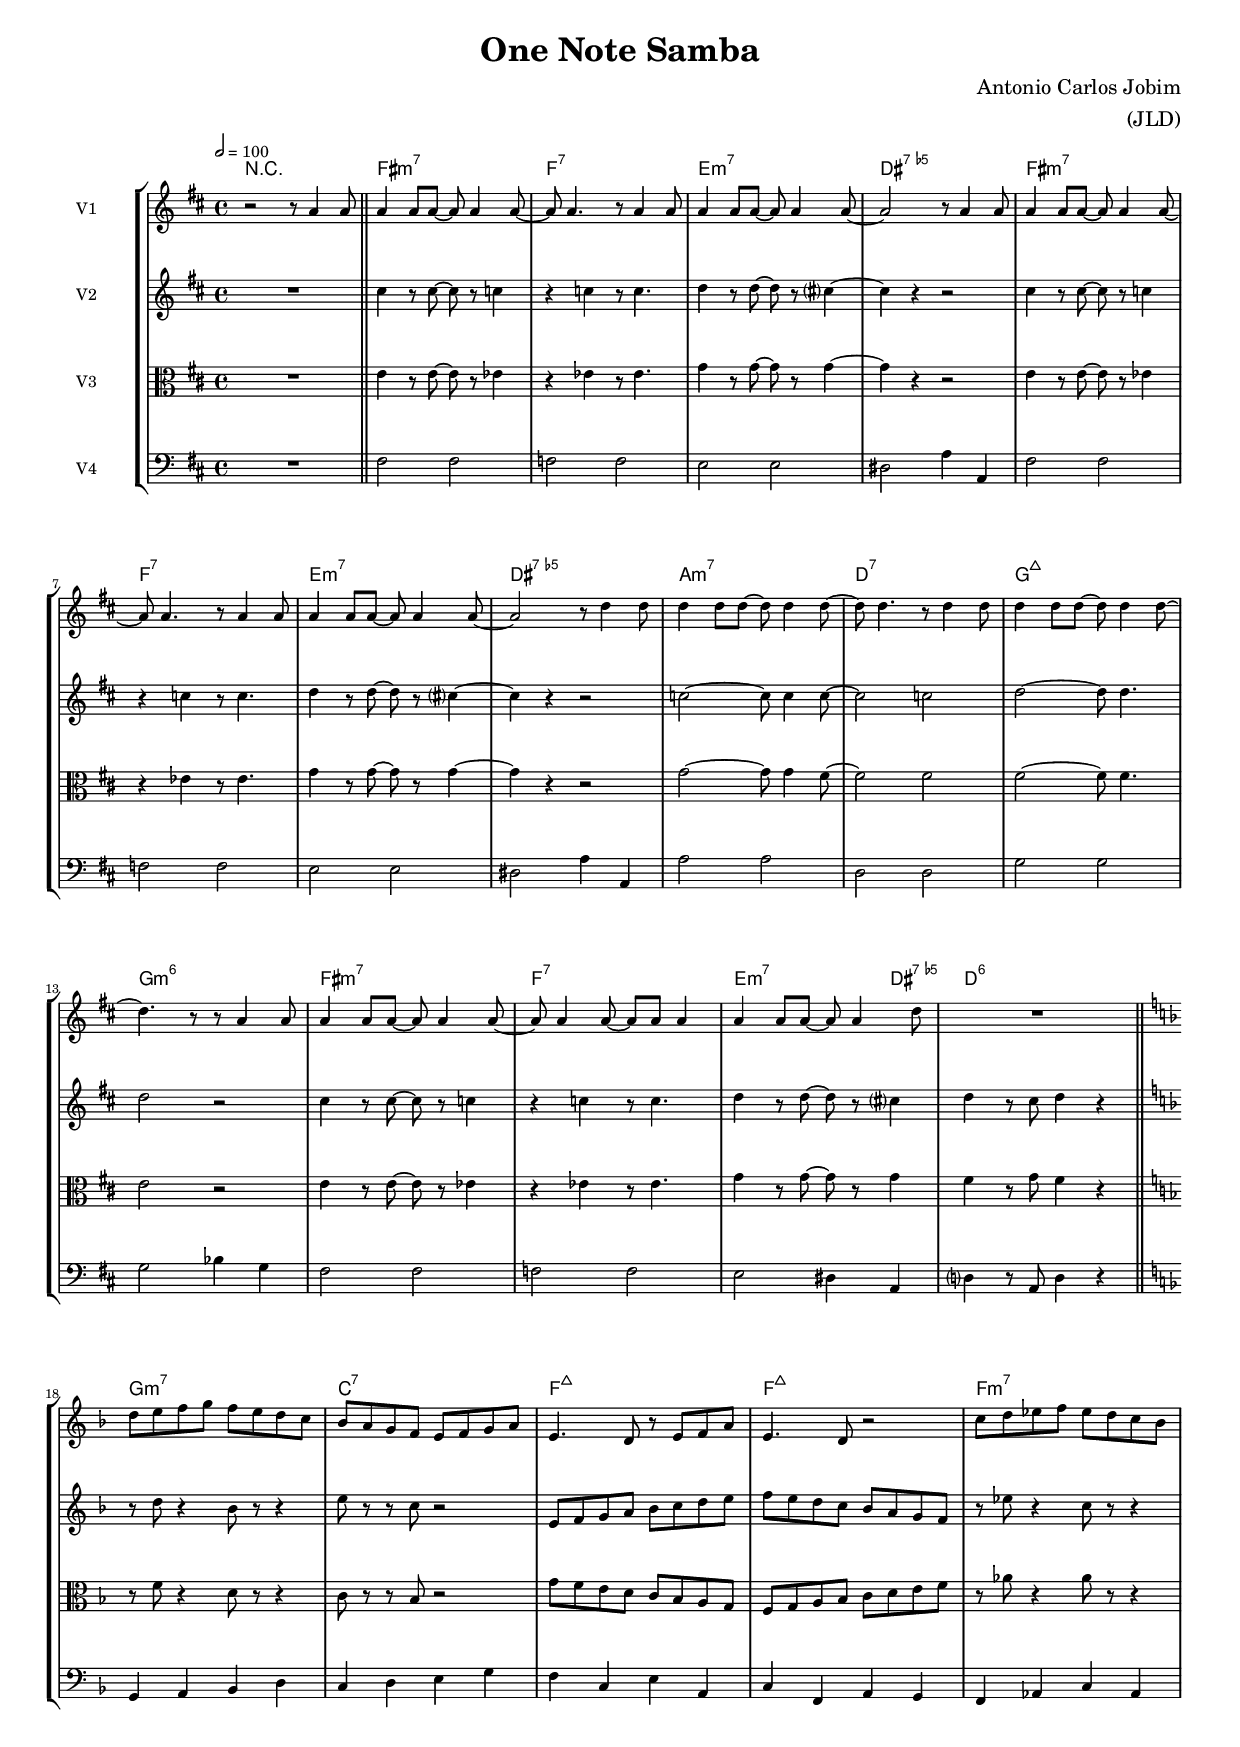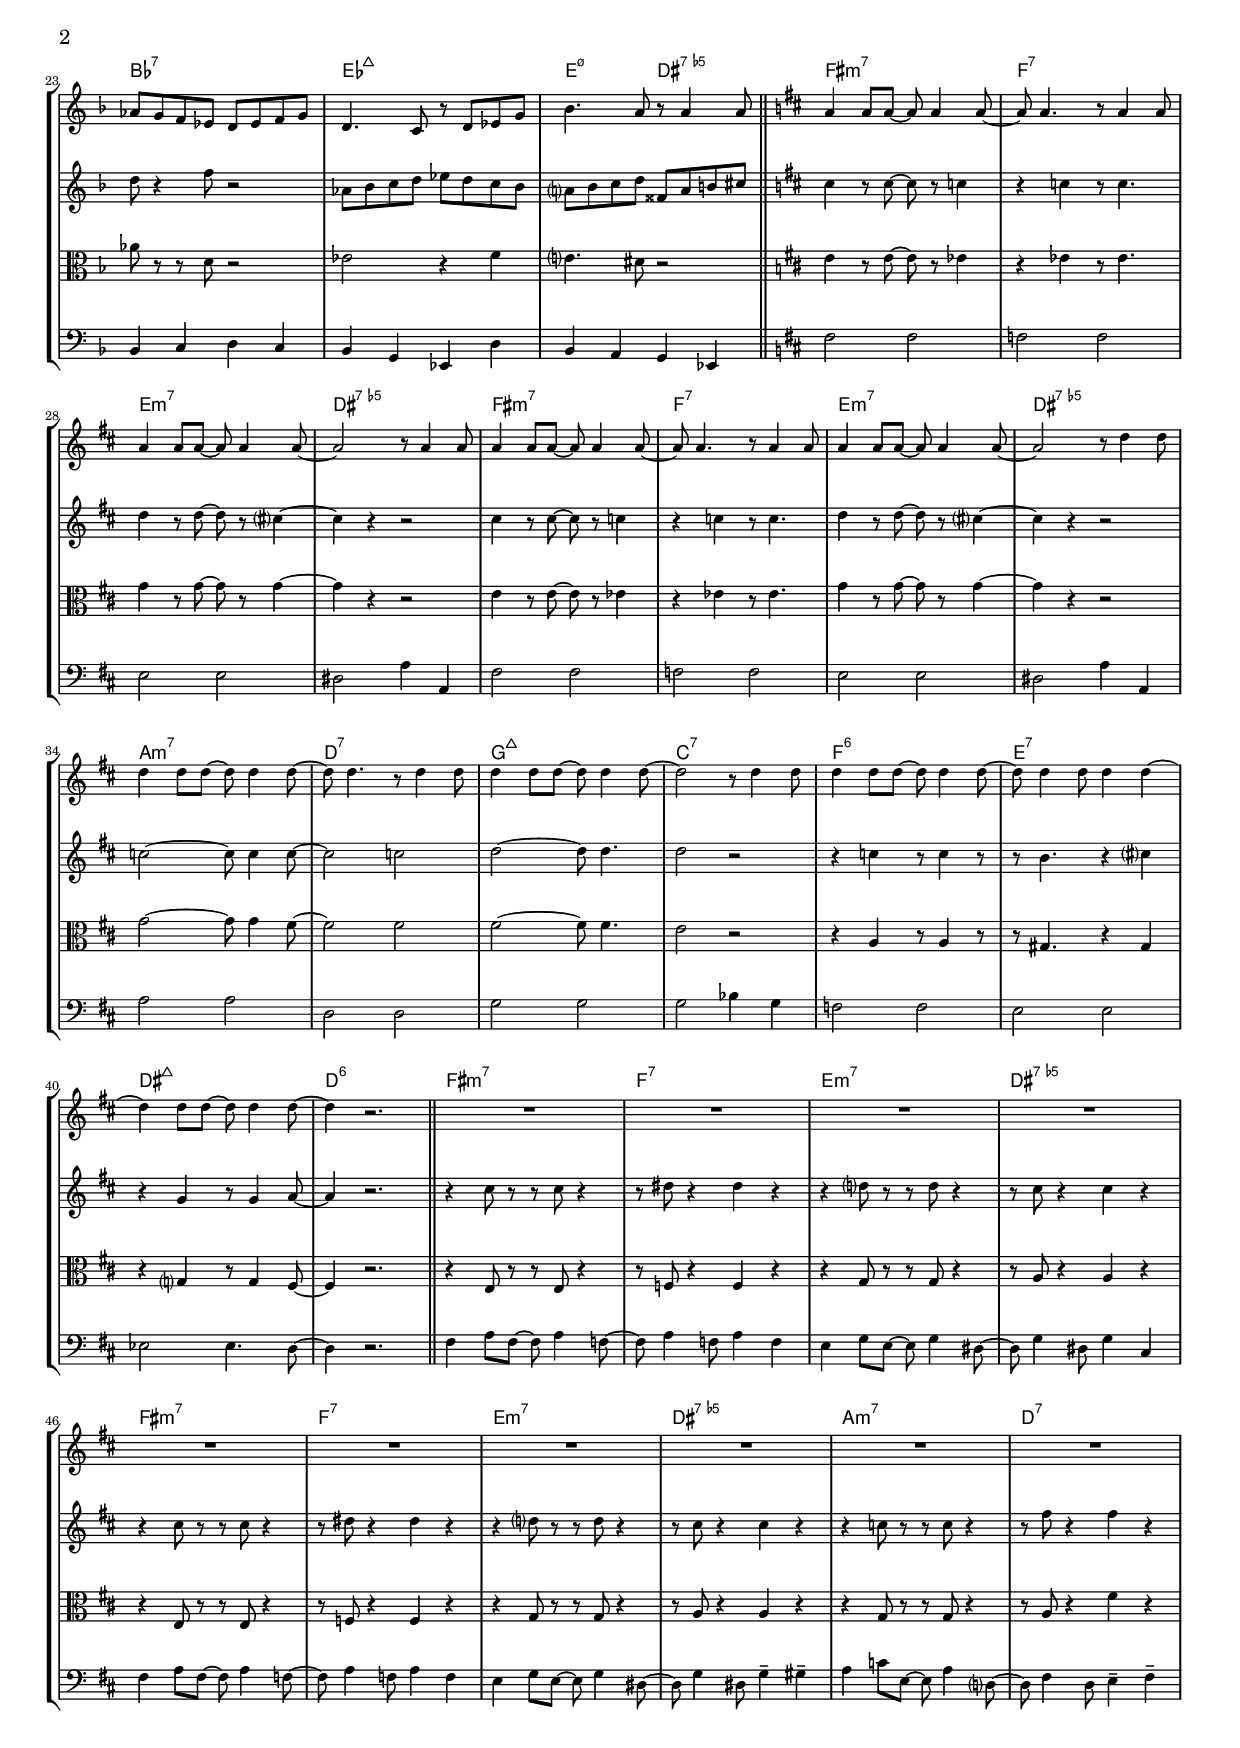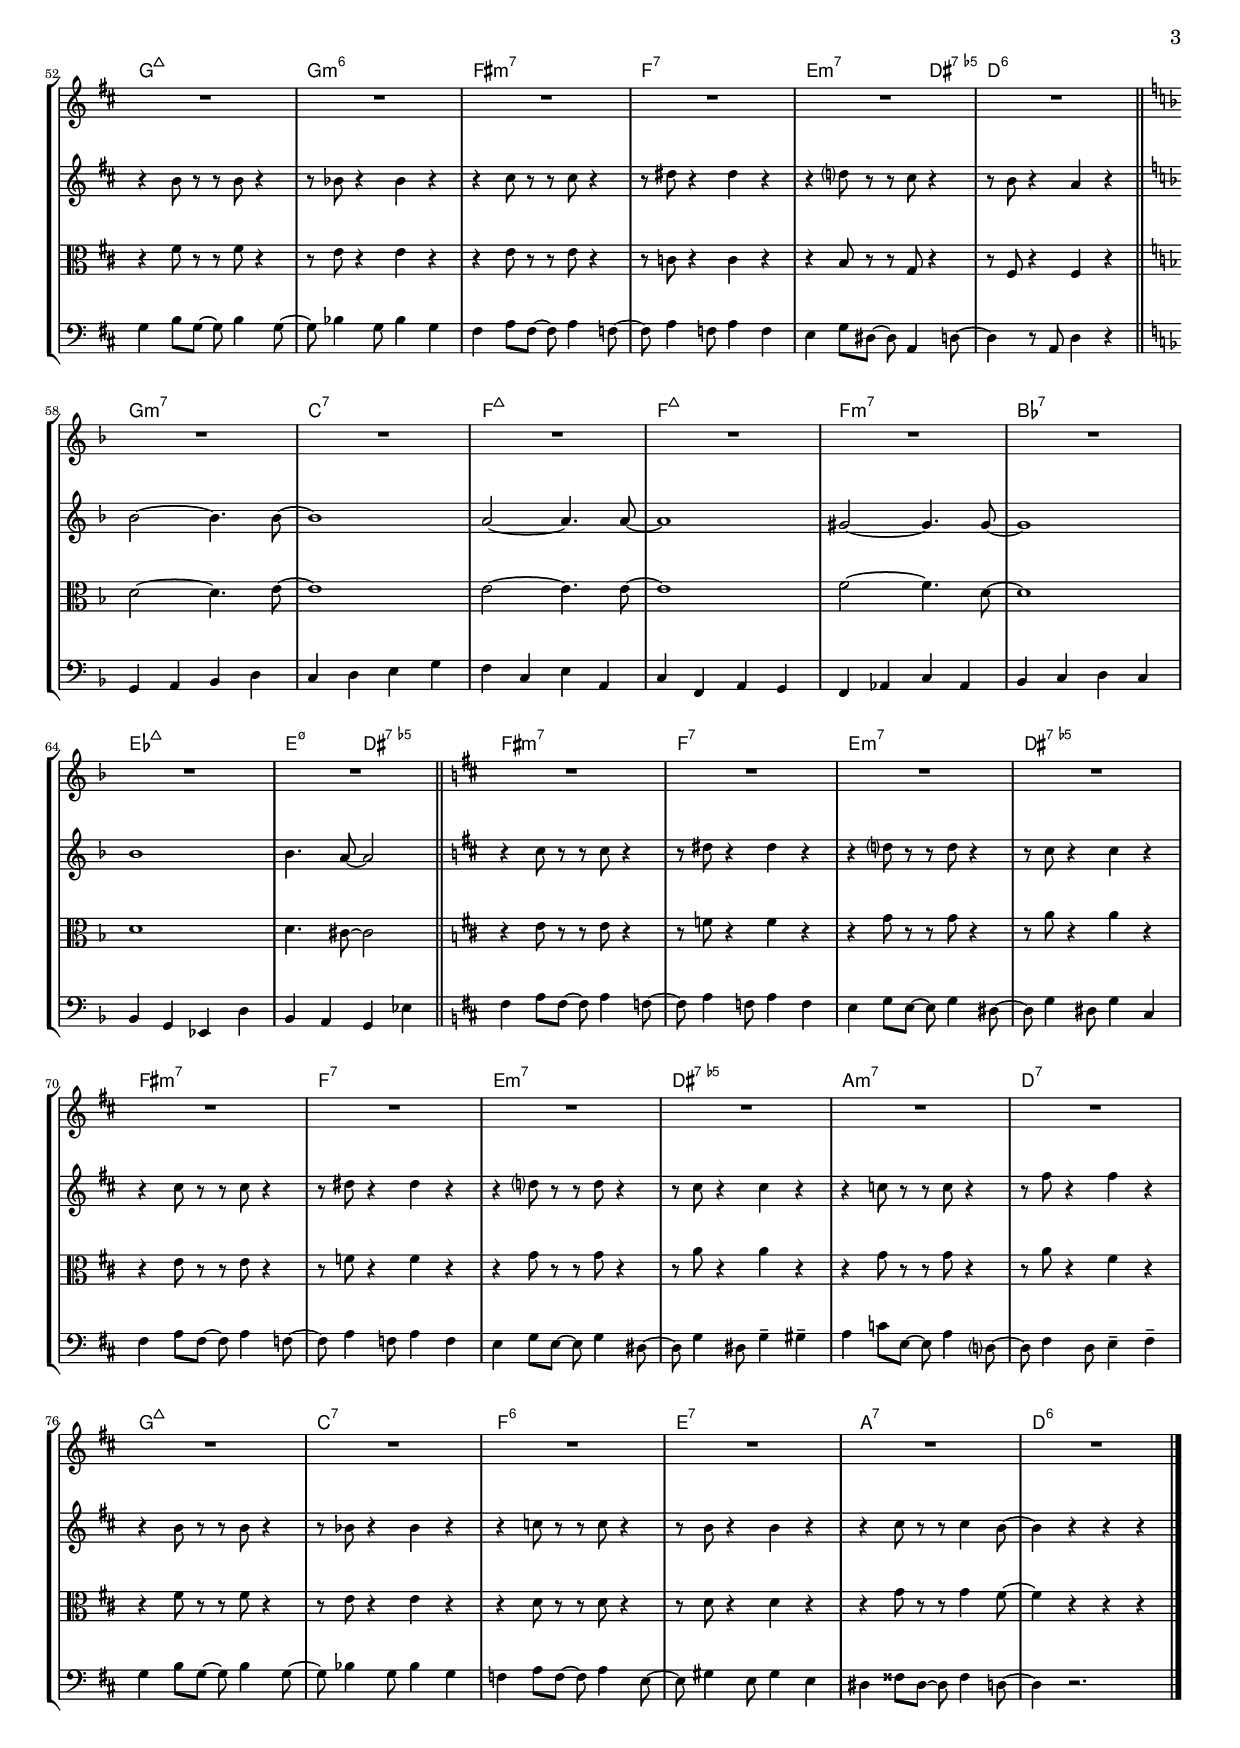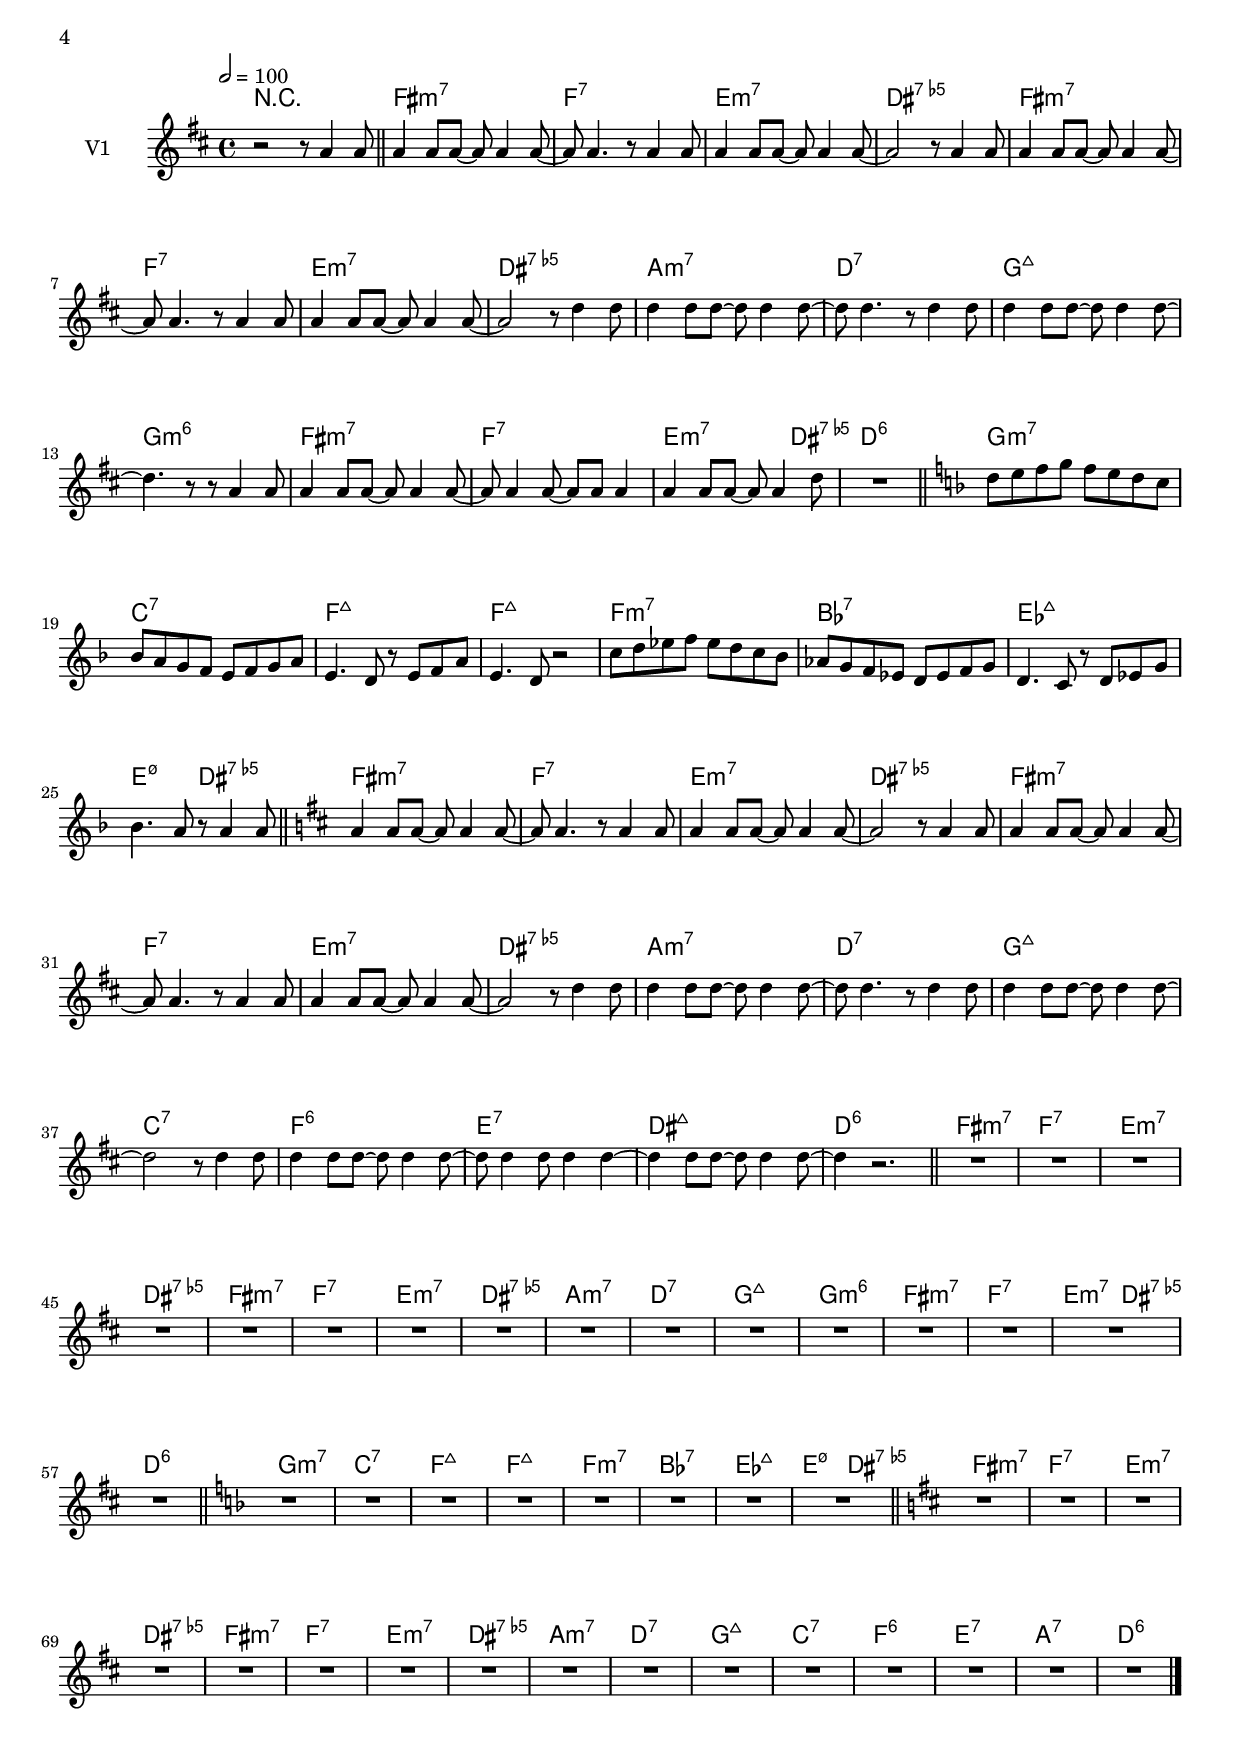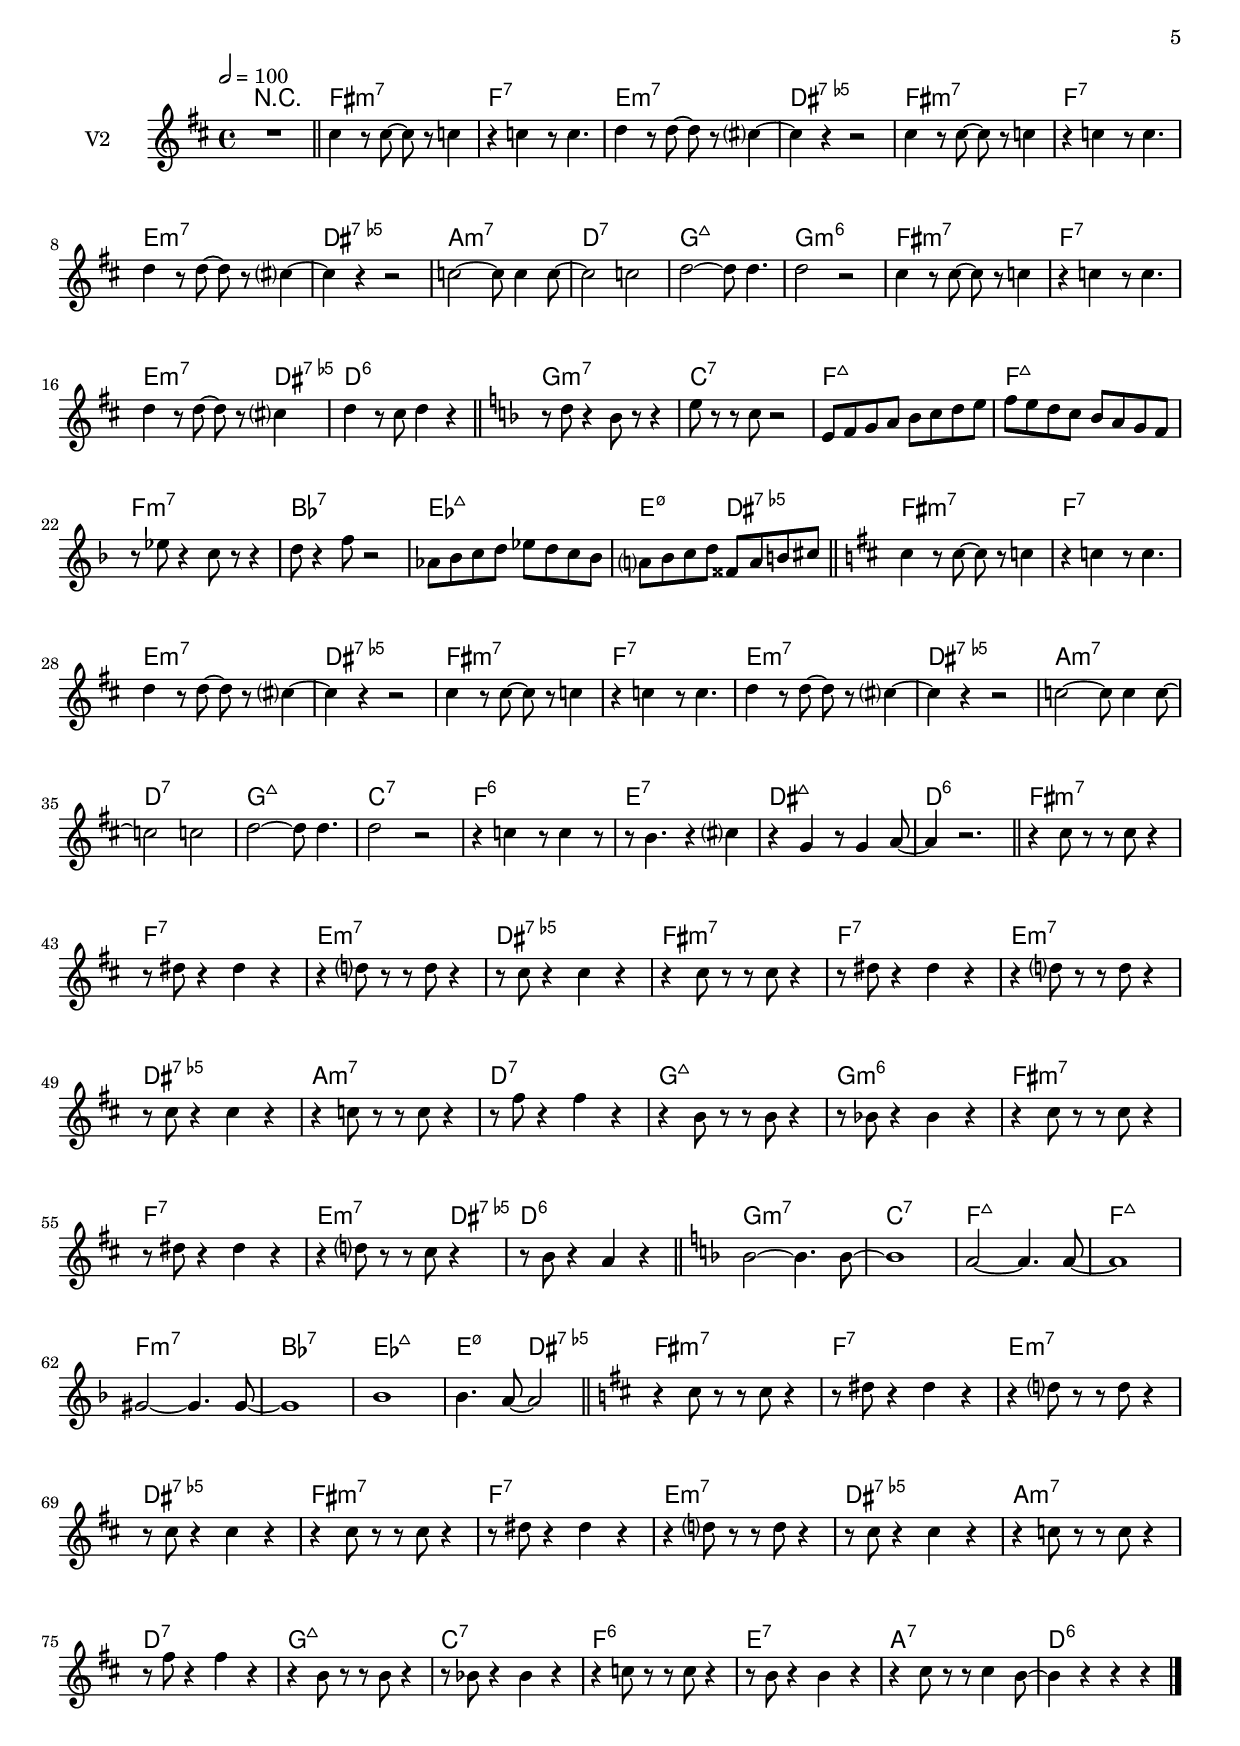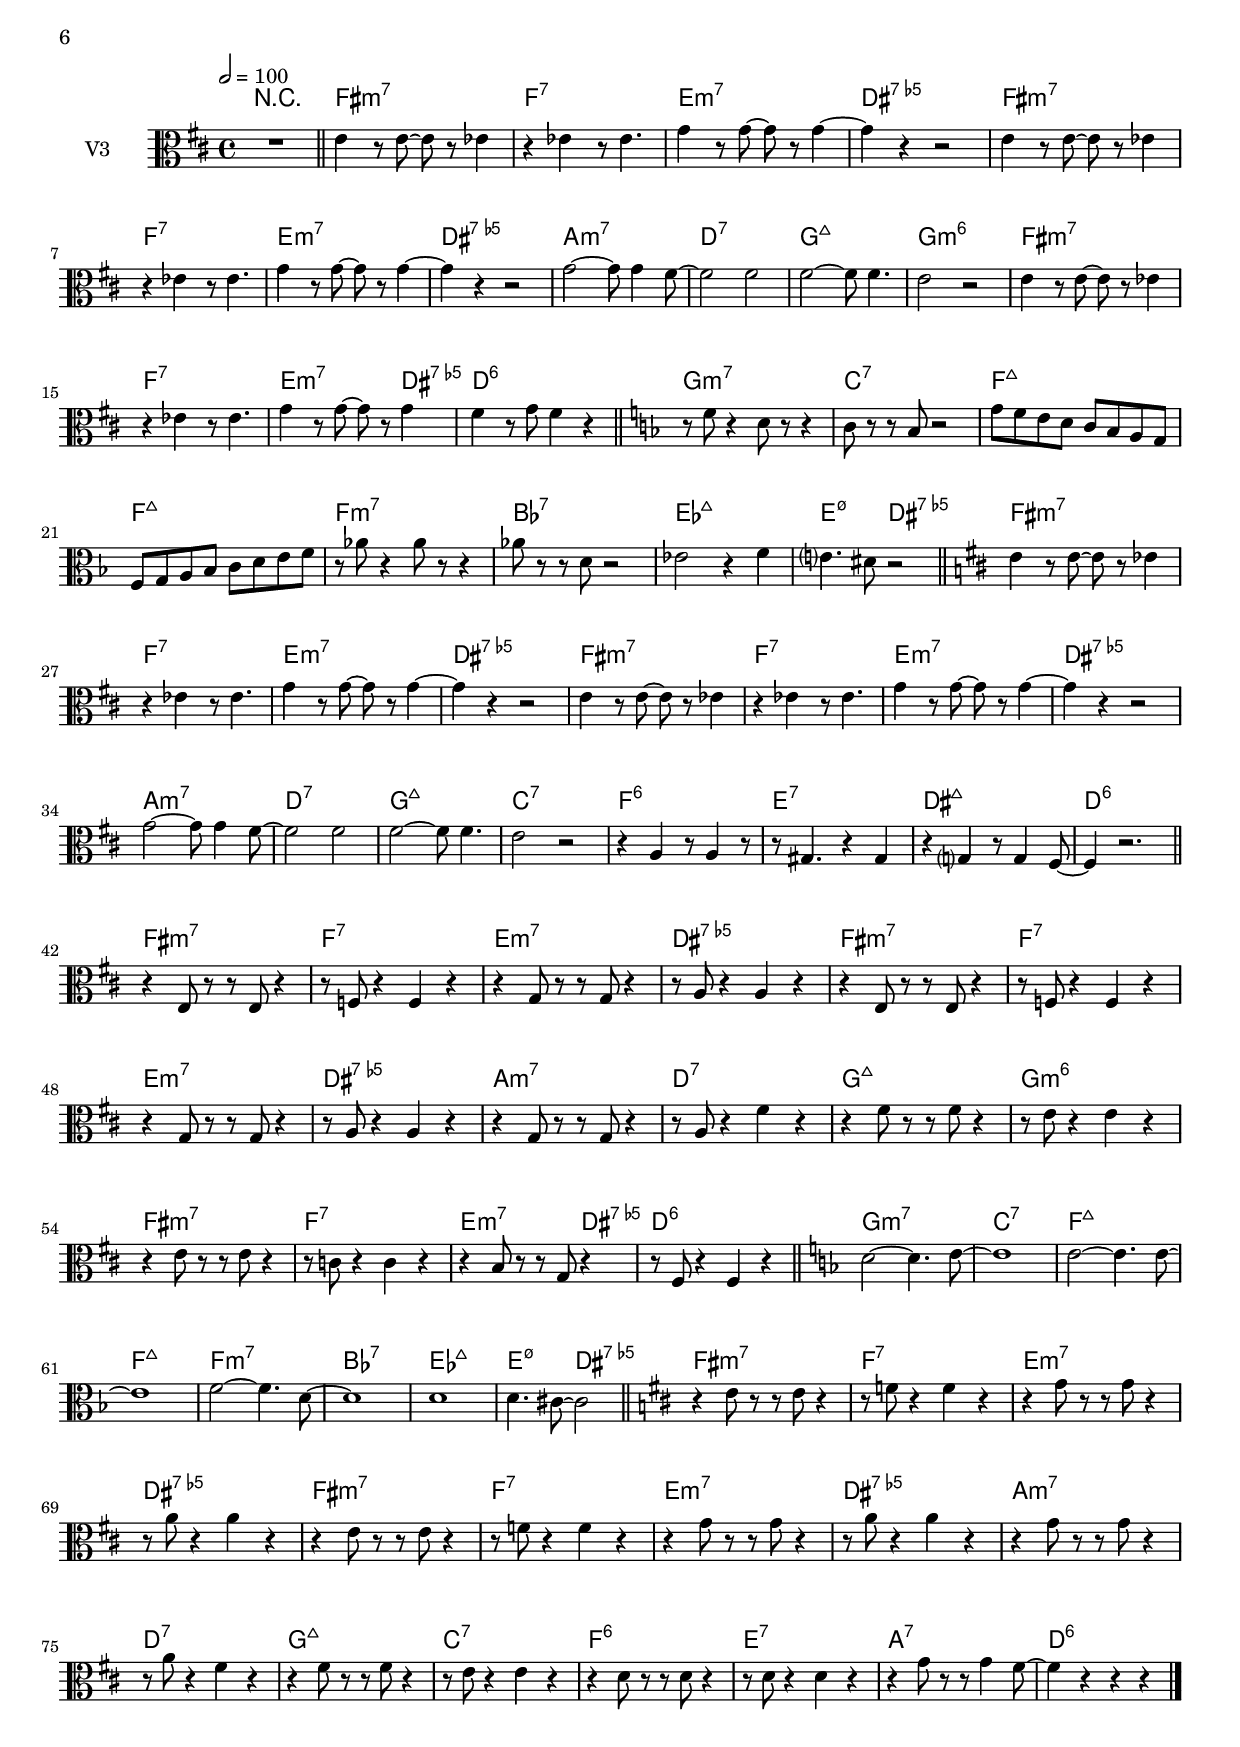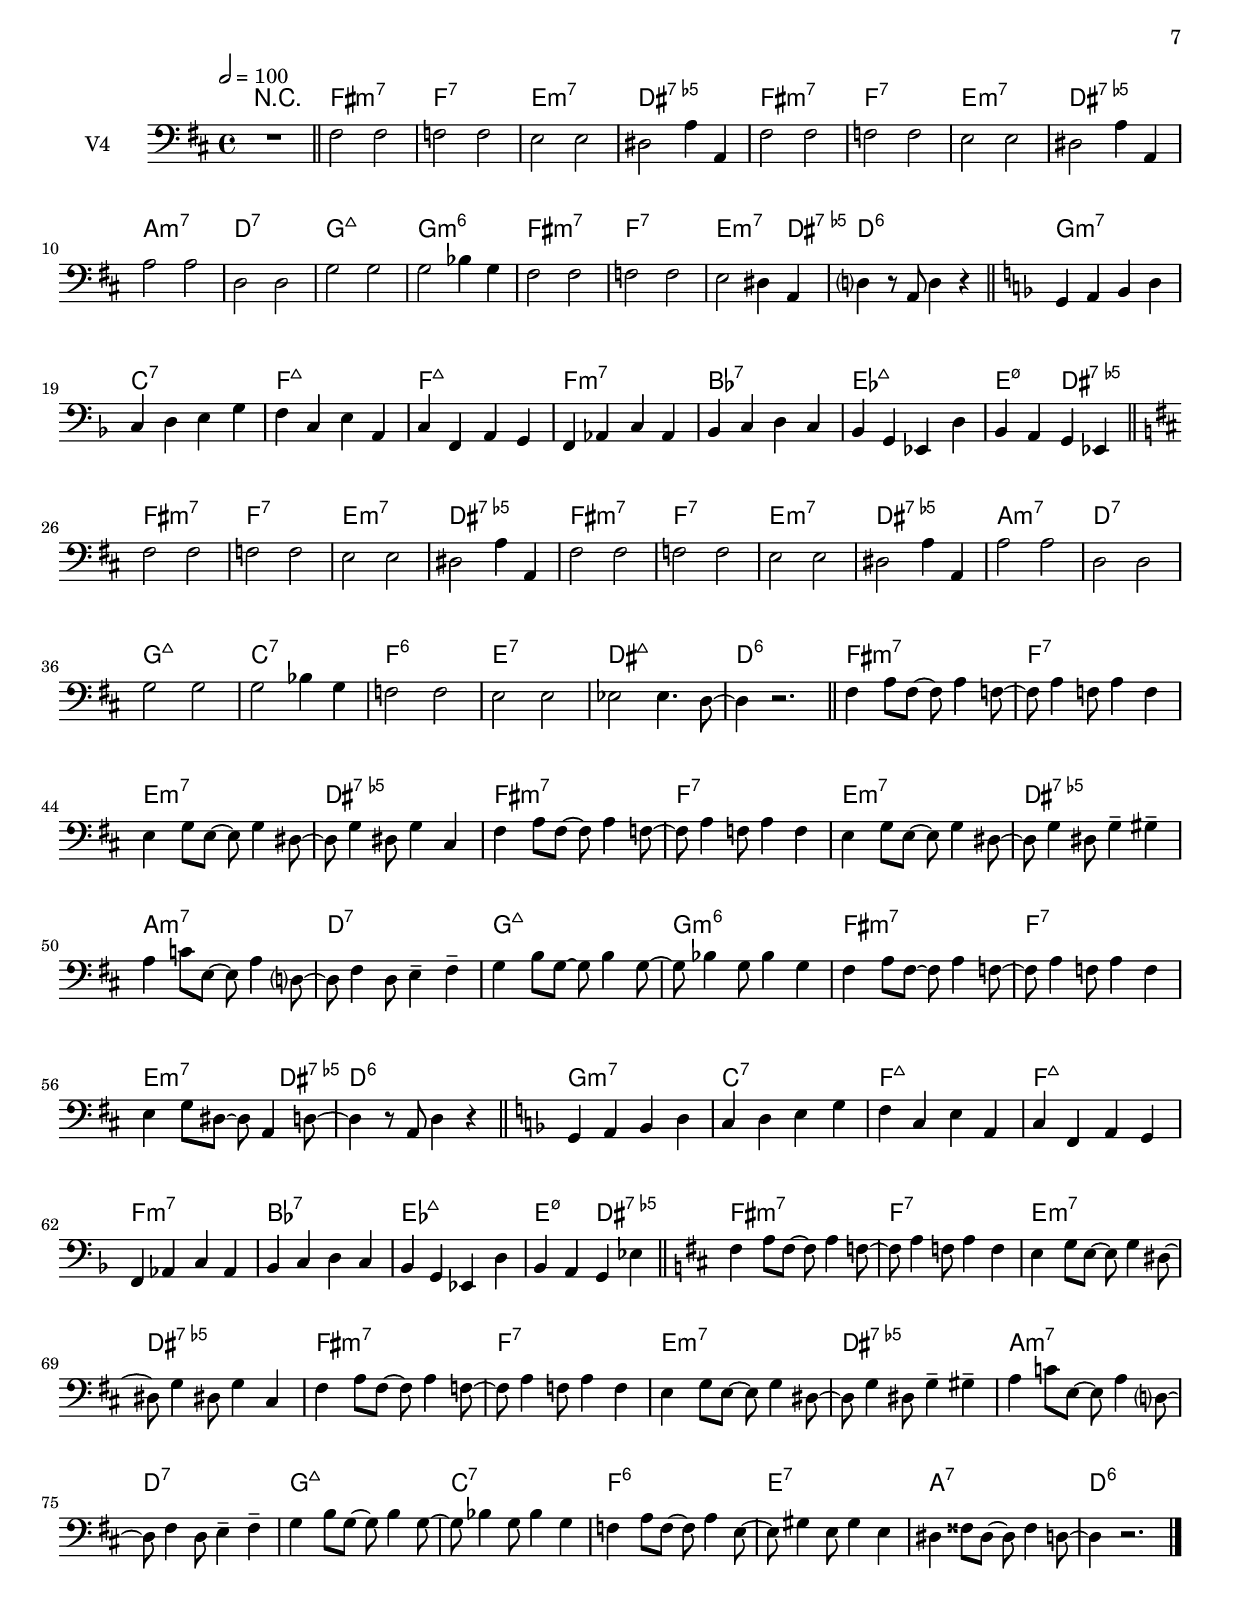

originpitch = aes, %c % c' %bes'% f % c'

targetpitchone = c
targetpitchtwo = c
targetpitchthr = c
targetpitchfou = c

midiInstrOne = "oboe"
midiInstrTwo = "violin"
midiInstrThr = "viola"
midiInstrFou = "cello"

clefVThree = alto

%%%%% piece.ly
%%%%% (This is the global definitions file)

\version "2.16.0"

\header{
  title = "One Note Samba"
  composer = "Antonio Carlos Jobim"
  arranger = "(JLD)"
}

% some things to define in the ..._score.ly file:
%originpitch = c' %c' %bes'% f % c'
%targetpitchone = c'
%targetpitchtwo = c'
%targetpitchthr = c'
%targetpitchfou = c'

%clefVThree = G % alto % bass... 

% midiInstrOne
% midiInstrTwo
% midiInstrThr
% midiInstrFou

global= {
  \time 4/4
  % \key d \minor
  \tempo 2 = 100
  \accidentalStyle "modern-cautionary"
  
  % global measure stuff
  \transpose \originpitch \targetpitchone {
  \key bes \major
  s1 
  \bar "||"
  {s1 * 16}
  \bar "||"
  \key bes \minor
  {s1 * 8}
  \bar "||"
  \key bes \major
  {s1 * 16}
  \bar "||"
  {s1 * 16}
  \bar "||"
  \key bes \minor
  {s1 * 8}
  \bar "||"
  \key bes \major
  {s1 * 16}
  \bar "|."
  }
}

chordSequence = \transpose \originpitch \targetpitchone {
  \chordmode {
    %1
    r1 |
    d1:m7 |
    des:7 |
    c:m7 |
    b:7.5- | 
    d1:m7 |
    des:7 |
    c:m7 |
    b:7.5- | 
    f:m7 |
    bes:7 |
    ees:maj7 |
    ees:m6 |
    d1:m7 |
    des:7 |
    c2.:m7 b4:7.5- |
    bes1:6 | 
    % 18
    ees:m7 |
    aes:7 |
    des:maj7 |
    des:maj7 |
    des:m7 |
    ges:7 |
    ces:maj7 |
    c2:m7.5- b:7.5- |
    % 26
    d1:m7 |
    des:7 |
    c:m7 |
    b:7.5- | 
    d1:m7 |
    des:7 |
    c:m7 |
    b:7.5- | 
    f:m7 |
    bes:7 |
    ees:maj7 |
    aes:7 |
    des:6 |
    c:7 |
    b:maj7 |
    bes:6 |
    % 42
    d1:m7 |
    des:7 |
    c:m7 |
    b:7.5- | 
    d1:m7 |
    des:7 |
    c:m7 |
    b:7.5- | 
    f:m7 |
    bes:7 |
    ees:maj7 |
    ees:m6 |
    d1:m7 |
    des:7 |
    c2.:m7 b4:7.5- |
    bes1:6 | 
    % 58
    ees:m7 |
    aes:7 |
    des:maj7 |
    des:maj7 |
    des:m7 |
    ges:7 |
    ces:maj7 |
    c2:m7.5- b:7.5- |
    % 66
    d1:m7 |
    des:7 |
    c:m7 |
    b:7.5- | 
    d1:m7 |
    des:7 |
    c:m7 |
    b:7.5- | 
    f:m7 |
    bes:7 |
    ees:maj7 |
    aes:7 |
    des:6 |
    c:7 |
    f:7 | % b:maj7 |
    bes:6 |
  }
}

one = \transpose \originpitch \targetpitchone {\new Voice { 
  %\key d \minor
  \relative c'{
  \set Staff.instrumentName = #"V1 "
  \set Staff.midiInstrument = \midiInstrOne

  r2 r8 f4 f8 |
  f4 f8 f8~ f8 f4 f8~ |
  f8 f4. r8 f4 f8 |
  f4 f8 f8~ f8 f4 f8~ |
  f2 r8 f4 f8 |
  f4 f8 f8~ f8 f4 f8~ |
  f8 f4. r8 f4 f8 |
  f4 f8 f8~ f8 f4 f8~ |
  f2 r8 bes4 bes8 |
  bes4 bes8 bes8~ bes8 bes4 bes8~ |
  bes8 bes4. r8 bes4 bes8 |
  bes4 bes8 bes8~ bes8 bes4 bes8~ |
  bes4. r8 r8 f4 f8 |
  f4 f8 f8~ f8 f4 f8~ |
  f8 f4 f8~ f8 f8 f4 | 
  f4 f8 f8~ f8 f4 bes8 | 
  R1 |
  bes8 c des ees des c bes aes |
  ges f ees des c des ees f |
  c4. bes8 r8 c des f |
  c4. bes8 r2 |
  aes'8 bes ces des ces bes aes ges |
  fes ees des ces bes ces des ees |
  bes4. aes8 r8 bes ces ees |
  ges4. f8 r8 f4 f8 |

  f4 f8 f8~ f8 f4 f8~ |
  f8 f4. r8 f4 f8 |
  f4 f8 f8~ f8 f4 f8~ |
  f2 r8 f4 f8 |
  f4 f8 f8~ f8 f4 f8~ |
  f8 f4. r8 f4 f8 |
  f4 f8 f8~ f8 f4 f8~ |
  f2 r8 bes4 bes8 |
  bes4 bes8 bes8~ bes8 bes4 bes8~ |
  bes8 bes4. r8 bes4 bes8 |
  bes4 bes8 bes8~ bes8 bes4 bes8~ |
  bes2 r8 bes4 bes8 |
  bes4 bes8 bes8~ bes8 bes4 bes8~ |
  bes8 bes4 bes8 bes4 bes4~ |
  bes4 bes8 bes8~ bes8 bes4 bes8~|
  bes4 r2. |
  
  R1 * 40

\compressFullBarRests
}}}   %*********************************

two = \transpose \originpitch \targetpitchtwo {\new Voice { 
  %\key d \minor
  \relative c''{
  \set Staff.instrumentName = #"V2 "
  \set Staff.midiInstrument = \midiInstrTwo

\compressFullBarRests
  %1
  R1 |
  a4 r8 a8~ a8 r8 aes4|
  r4 aes4 r8 aes4. |
  bes4 r8 bes8~ bes8 r8 a4~|
  a4 r4 r2 |
  a4 r8 a8~ a8 r8 aes4|
  r4 aes4 r8 aes4. |
  bes4 r8 bes8~ bes8 r8 a4~|
  a4 r4 r2 |
  aes2~ aes8 aes4 aes8~|%aes4 r8 aes8~ aes8 r8 aes4 |
  aes2 aes2 | %r4 aes4 r8 aes4. |
  bes2~ bes8 bes4. | %bes4 r8 bes8~ bes8 r8 bes4 |
  bes2 r2 | %r4 c4~ c8 bes4. |
  a4 r8 a8~ a8 r8 aes4|
  r4 aes4 r8 aes4. |
  bes4 r8 bes8~ bes8 r8 a4|
  bes4 r8 a8 bes4 r4 |
  %18
  r8 bes8 r4 ges8 r8 r4 | 
  c8 r8 r8 aes8 r2 |
  c,8 des ees f ges aes bes c |
  des c bes aes ges f ees des |
  r8 ces'8 r4 aes8 r8 r4 |
  bes8 r4 des8 r2 |
  
  fes,8 ges aes bes ces bes aes ges | 
  f8 ges aes bes dis, f g a | 
  % 26 
  a4 r8 a8~ a8 r8 aes4|
  r4 aes4 r8 aes4. |
  bes4 r8 bes8~ bes8 r8 a4~|
  a4 r4 r2 |
  a4 r8 a8~ a8 r8 aes4|
  r4 aes4 r8 aes4. |
  bes4 r8 bes8~ bes8 r8 a4~|
  a4 r4 r2 |
  aes2~ aes8 aes4 aes8~|%aes4 r8 aes8~ aes8 r8 aes4 |
  aes2 aes2 | %r4 aes4 r8 aes4. |
  bes2~ bes8 bes4. | %bes4 r8 bes8~ bes8 r8 bes4 |
  bes2 r2 | %r4 c4~ c8 bes4. |
  r4 aes4 r8 aes4 r8 |% a4 r8 a8~ a8 r8 aes4|
  r8 g4. r4 a4 |% r4 aes4 r8 aes4. |
  r4 ees4 r8 ees4 f8~ |% bes4 r8 bes8~ bes8 r8 a4|
  f4 r2. |
  % 42
  r4 a8 r8 r8 a8 r4 | 
  r8 b8 r4 b4 r4 |
  r4 bes8 r8 r8 bes8 r4 |
  r8 a8 r4 a4 r4 |
  r4 a8 r8 r8 a8 r4 | 
  r8 b8 r4 b4 r4 |
  r4 bes8 r8 r8 bes8 r4 |
  r8 a8 r4 a4 r4 |
  
  r4 aes8 r8 r8 aes8 r4 |
  r8 d8 r4 d4 r4 |
  r4 g,8 r8 r8 g8 r4 |
  r8 ges8 r4 ges4 r4 |
  
  r4 a8 r8 r8 a8 r4 | 
  r8 b8 r4 b4 r4 |
  r4 bes8 r8 r8 a8 r4 |
  r8 g8 r4 f4 r4 |
  % 58
  ges2 ~ ges4. ges8~|
  ges1 |
  f2~ f4. f8~ |
  f1 |
  e2~ e4. e8~ |
  e1 |
  ges1 |
  ges4. f8~ f2 |

  %66
  r4 a8 r8 r8 a8 r4 | 
  r8 b8 r4 b4 r4 |
  r4 bes8 r8 r8 bes8 r4 |
  r8 a8 r4 a4 r4 |
  r4 a8 r8 r8 a8 r4 | 
  r8 b8 r4 b4 r4 |
  r4 bes8 r8 r8 bes8 r4 |
  r8 a8 r4 a4 r4 |
  
  r4 aes8 r8 r8 aes8 r4 |
  r8 d8 r4 d4 r4 |
  r4 g,8 r8 r8 g8 r4 |
  r8 ges8 r4 ges4 r4 |
  
  r4 aes8 r8 r8 aes8 r4 | 
  r8 g8 r4 g4 r4 |
  r4 a8 r8 r8 a4 g8~ |
  g4 r4 r4 r4 |
  

}}}   %*********************************

three = \transpose \originpitch \targetpitchthr {\new Voice { 
  %\key d \minor
  \relative c' {
  \set Staff.instrumentName = #"V3 "
  \set Staff.midiInstrument = \midiInstrThr
  %\clef bass %alto
  \clef \clefVThree

\compressFullBarRests
  R1 |
  c4 r8 c8~ c8 r8 ces4 |
  r4 ces4 r8 ces4. |
  ees4 r8 ees8~ ees8 r8 ees4~|
  ees4 r4 r2 |
  c4 r8 c8~ c8 r8 ces4 |
  r4 ces4 r8 ces4. |
  ees4 r8 ees8~ ees8 r8 ees4~|
  ees4 r4 r2 |
  ees2~ ees8 ees4 d8~ |
  d2 d2 |
  d2~ d8 d4. |
  c2 r2 |
  c4 r8 c8~ c8 r8 ces4 |
  r4 ces4 r8 ces4. |
  ees4 r8 ees8~ ees8 r8 ees4 |
  d4 r8 ees8 d4 r4 |

  r8 des8 r4 bes8 r8 r4 | 
  aes8 r8 r8 ges8 r2 |
  ees'8 des c bes aes ges f ees | %c8 des ees f ges aes bes c |
  des ees f ges aes bes c des%des c bes aes ges f ees des |
  r8 fes8 r4 fes8 r8 r4 |
  fes8 r8 r8 bes,8 r2 |
  ces2 r4 des4 | %ces:maj7
  c4. b8 r2 | % c2:m7.5- b:7.5-
  
  c4 r8 c8~ c8 r8 ces4 |
  r4 ces4 r8 ces4. |
  ees4 r8 ees8~ ees8 r8 ees4~|
  ees4 r4 r2 |
  c4 r8 c8~ c8 r8 ces4 |
  r4 ces4 r8 ces4. |
  ees4 r8 ees8~ ees8 r8 ees4~|
  ees4 r4 r2 |
  ees2~ ees8 ees4 d8~ |
  d2 d2 |
  d2~ d8 d4. |
  c2 r2 |
  r4 f,4 r8 f4 r8 | %c8~ c8 r8 ces4 |
  r8 e4. r4 e |% r4 ces4 r8 ces4. |
  r4 ees4 r8 ees4 d8~ |% ees4 r8 ees8~ ees8 r8 ees4 |
  d4 r2.  |
  % 42
  r4 c8 r8 r8 c8 r4 | 
  r8 des8 r4 des4 r4 |
  r4 ees8 r8 r8 ees8 r4 |
  r8 f8 r4 f4 r4 |
  r4 c8 r8 r8 c8 r4 | 
  r8 des8 r4 des4 r4 |
  r4 ees8 r8 r8 ees8 r4 |
  r8 f8 r4 f4 r4 |
  % 50
  r4 ees8 r8 r8 ees8 r4 |
  r8 f8 r4 d'4 r4 |
  r4 d8 r8 r8 d8 r4 |
  r8 c8 r4 c4 r4 |
  r4 c8 r8 r8 c8 r4 |
  r8 aes r4 aes4 r4 |
  r4 g8 r8 r8 ees8 r4 |
  r8 d8 r4 d4 r4 |
  % 58
  bes'2~ bes4. c8~ |
  c1 |
  c2~ c4. c8~ |
  c1 |
  des2~ des4. bes8~ |
  bes1 |
  bes1 |
  bes4. a8~ a2 |
  % 66
  r4 c8 r8 r8 c8 r4 | 
  r8 des8 r4 des4 r4 |
  r4 ees8 r8 r8 ees8 r4 |
  r8 f8 r4 f4 r4 |
  r4 c8 r8 r8 c8 r4 | 
  r8 des8 r4 des4 r4 |
  r4 ees8 r8 r8 ees8 r4 |
  r8 f8 r4 f4 r4 |
  r4 ees8 r8 r8 ees8 r4 |
  r8 f8 r4 d4 r4 |
  r4 d8 r8 r8 d8 r4 |
  r8 c8 r4 c4 r4 |

  r4 bes8 r8 r8 bes8 r4 |
  r8 bes r4 bes4 r4 |
  r4 ees8 r8 r8 ees4 d8~ |
  d4 r4 r4 r4 |

}}}   %*********************************

four = \transpose \originpitch \targetpitchfou {\new Voice { 
  %\key d \minor
  \relative c {
  \set Staff.instrumentName = #"V4 "
  \set Staff.midiInstrument = \midiInstrFou
  \clef bass 

\compressFullBarRests
  R1 |
  d2 d |
  des des |
  c c |
  b f'4 f,4 |
  d'2 d |
  des des |
  c c |
  b f'4 f,  |
  f'2 f2 |
  bes, bes |
  ees2 ees |
  ees ges4 ees | 
  d2 d |
  des des |
  c b4 f |
  bes4 r8 f8 bes4 r4|
  
  ees,4 f ges bes |
  aes bes c ees|
  des aes c f, |
  aes des, f ees  |
  des fes aes fes |
  ges aes bes aes |
  ges ees ces bes' |
  ges f ees ces |

  d'2 d |
  des des |
  c c |
  b f'4 f,4 |
  d'2 d |
  des des |
  c c |
  b f'4 f,  |
  f'2 f2 |
  bes, bes |
  ees2 ees |
  ees ges4 ees | 
  des2 des |
  c c |
  ces ces4. bes8~ |
  bes4 r2.

  d4 f8 d8~ d8 f4 des8~ |
  des8 f4 des8 f4 des |
  c4 ees8 c8~ c8 ees4 b8~ |
  b8 ees4 b8 ees4 a, |
  d4 f8 d8~ d8 f4 des8~ |
  des8 f4 des8 f4 des |
  c4 ees8 c8~ c8 ees4 b8~ |
  b8 ees4 b8 ees4-- e4-- |
  f4 aes8 c,8 ~ c8 f4 bes,8~ |
  bes8 d4 bes8 c4-- d-- |
  ees4 g8 ees8~ ees8 g4 ees8~ |
  ees8 ges4 ees8 ges4 ees4 | 
  d4 f8 d8~ d8 f4 des8~ |
  des8 f4 des8 f4 des |
  c4 ees8 b8~ b8  f4 bes8~ |
  bes4 r8 f8 bes4 r4|
  
  ees,4 f ges bes |
  aes bes c ees|
  des aes c f, |
  aes des, f ees  |
  des fes aes fes |
  ges aes bes aes |
  ges ees ces bes' |
  ges f ees ces' |

  d4 f8 d8~ d8 f4 des8~ |
  des8 f4 des8 f4 des |
  c4 ees8 c8~ c8 ees4 b8~ |
  b8 ees4 b8 ees4 a, |
  d4 f8 d8~ d8 f4 des8~ |
  des8 f4 des8 f4 des |
  c4 ees8 c8~ c8 ees4 b8~ |
  b8 ees4 b8 ees4-- e4-- |
  f4 aes8 c,8 ~ c8 f4 bes,8~ |
  bes8 d4 bes8 c4-- d-- |
  ees4 g8 ees8~ ees8 g4 ees8~ |
  ees8 ges4 ees8 ges4 ees4 | 
  des4 f8 des8~ des8 f4 c8~ |
  c8 e4 c8 e4 c |
  b4 dis8 b8~ b8  dis4 bes8~ |
  bes4 r2. |

  

}}}   %**********************************

music = {
  <<
    \context ChordNames { \chordSequence }
    \tag #'score \tag #'v1 \new Staff { << \global \one >> }
    \tag #'score \tag #'v2 \new Staff { << \global \two>> }
    \tag #'score \tag #'v3 \new Staff { << \global \three>> }
    \tag #'score \tag #'v4 \new Staff { << \global \four>> }
  >>
}


%%% Local Variables:
%%% LilyPond-master-file: "jobim_oneNoteSamba_scoreAndParts.ly"
%%% End: 


\paper{
  print-all-headers = "true"
}

#(set-global-staff-size 18)

\score {
  \new StaffGroup \keepWithTag #'score \music
  \layout { 
    #(layout-set-staff-size 14)}
  \midi { }
  \header{instrumentName ="Quartet"}
}

\pageBreak

% #(set-global-staff-size 20) %14 
\score {
  \keepWithTag #'v1 \music
  \layout { }
  \header{instrumentName="Oboe/Violin I"}
}

\pageBreak

% #(set-global-staff-size 20) %14 
\score {
  \keepWithTag #'v2 \music
  \layout { }
  \header{instrumentName="Violin II"}
}

\pageBreak

% #(set-global-staff-size 20) %14 
\score {
  \keepWithTag #'v3 \music
  \layout { }
  \header{instrumentName="Viola"}
}


\pageBreak

% #(set-global-staff-size 20) %14 
\score {
  \keepWithTag #'v4 \music
  \layout { }
  \header{instrumentName="Cello"}
}






%{ Uncomment this block when using separate files

%%%%% vn1.ly
%%%%% (This is the Violin 1 part file)

\include "piece.ly"
\score {
  \keepWithTag #'vn1 \music
  \layout { }
}


%%%%% vn2.ly
%%%%% (This is the Violin 2 part file)

\include "piece.ly"
\score {
  \keepWithTag #'vn2 \music
  \layout { }
}


%%%%% vla.ly
%%%%% (This is the Viola part file)

\include "piece.ly"
\score {
  \keepWithTag #'vla \music
  \layout { }
}


%%%%% vlc.ly
%%%%% (This is the Cello part file)

\include "piece.ly"
\score {
  \keepWithTag #'vlc \music
  \layout { }
}

%}

